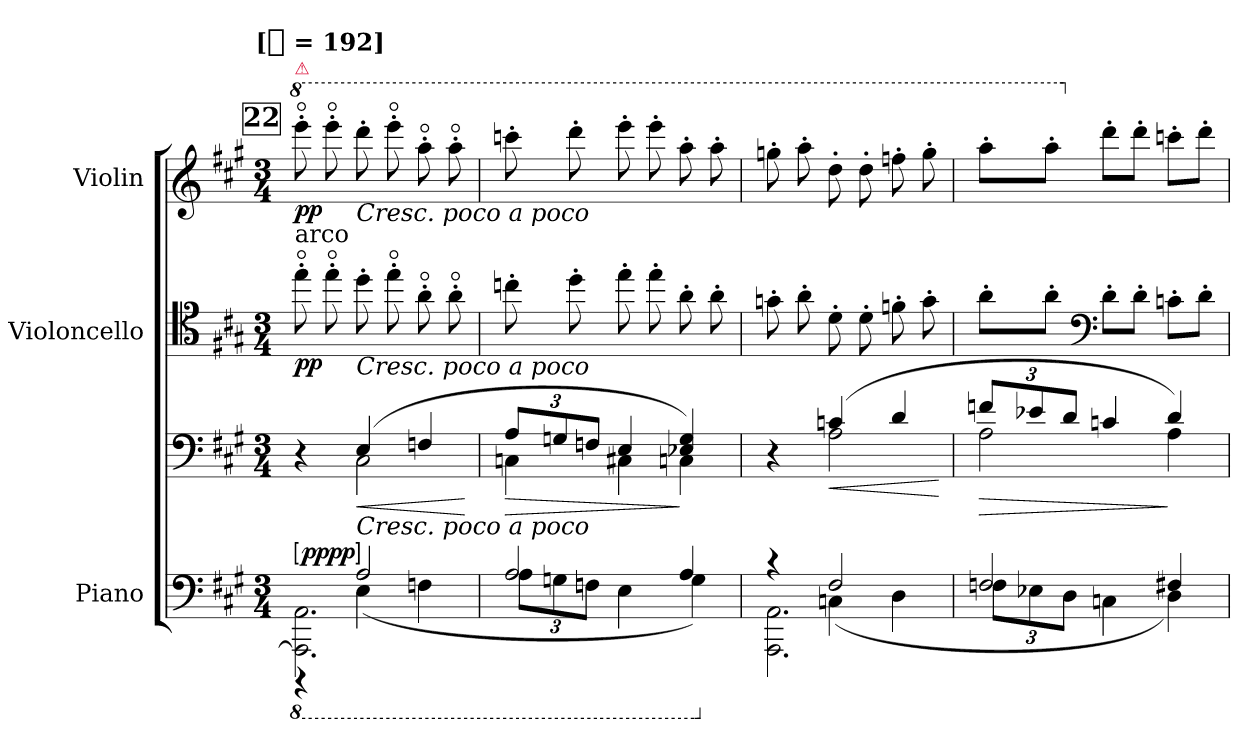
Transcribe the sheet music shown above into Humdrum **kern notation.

**kern	**kern	**dynam	**kern	**dynam	**kern	**dynam
*part3	*part3	*part3	*part2	*part2	*part1	*part1
*staff4	*staff3	*staff3/4	*staff2	*staff2	*staff1	*staff1
*I"Piano	*	*	*I"Violoncello	*	*I"Violin	*
*	*	*	*I'vc	*	*I'vn	*
*clefF4	*clefF4	*	*clefC4	*	*clefG2	*
*k[f#c#g#]	*k[f#c#g#]	*	*k[f#c#g#]	*	*k[f#c#g#]	*
*A:	*A:	*	*A:	*	*A:	*
!!LO:TX:omd:t=[[quarter] = 192]
*M3/4	*M3/4	*	*M3/4	*	*M3/4	*
*MM192	*MM192	*	*MM192	*	*MM192	*
*8ba	*	*	*	*	*	*
!!LO:REH:place=s1:t=22
=234	=234	=234	=234	=234	=234	=234
*^	*^	*	*	*	*	*
*	*^	*	*	*	*	*	*	*
*	*	*	*	*	*	*	*	*8va	*
!	!	!	!	!	!	!	!	!LO:TX:a:color=crimson:t=⚠	!
!	!	!	!	!	!	!LO:TX:a:t=arco	!	!	!
!	!	!	!	!	!LO:DY:ed=brack	!	!	!	!
!	!	!	!	!	!LO:DY:n=1:ed=brack	!	!	!	!
2.AAAA]\ 2.AAA\	4r	4ryy	4r	4ryy	pp pp	8ee'o	pp	8eeee'o	pp
*	*	*	*	*	*	*	*	*MM192	*
.	.	.	.	.	.	8ee'o	.	8eeee'o	.
!	!	!	!	!	!	!	!	!LO:TX:b:i:t=Cresc. poco a poco	!
!	!	!	!	!	!	!LO:TX:b:i:t=Cresc. poco a poco	!	!	!
!	!	!	!LO:TX:b:i:t=Cresc. poco a poco	!	!	!	!	!	!
!	!	!	!	!	!LO:HP:b	!	!	!	!
.	(4EE	2AA	(4E	2C#	<	8dd'	.	8dddd'	.
.	.	.	.	.	.	8ee'o	.	8eeee'o	.
.	4FFn	.	4Fn	.	.	8a'o	.	8aaa'o	.
.	.	.	.	.	.	8a'o	.	8aaa'o	.
*v	*v	*v	*	*	*	*	*	*	*
*	*v	*v	*	*	*	*	*
.	.	[	.	.	.	.
=235	=235	=235	=235	=235	=235	=235
*^	*^	*	*	*	*	*
!	!	!	!	!LO:HP:b	!	!	!	!
2AA	12AAL	12AL	4Cn	>	8ccn'	.	8ccccn'	.
.	12GGn	12Gn	.	.	.	.	.	.
.	.	.	.	.	8dd'	.	8dddd'	.
.	12FFnJ	12FnJ	.	.	.	.	.	.
.	4EE	4E	4C#X	.	8ee'	.	8eeee'	.
.	.	.	.	.	8ee'	.	8eeee'	.
4AA	4GG)	4E-X 4G)	4Cn	]	8a'	.	8aaa'	.
.	.	.	.	.	8a'	.	8aaa'	.
*v	*v	*	*	*	*	*	*	*
=236	=236	=236	=236	=236	=236	=236	=236
*X8ba	*	*	*	*	*	*	*
*^	*	*	*	*	*	*	*
*	*^	*	*	*	*	*	*	*
4rc	4ryy	2.AAA\ 2.AA\	4ryy	4r	.	8gn'	.	8gggn'	.
.	.	.	.	.	.	8a'	.	8aaa'	.
!	!	!	!	!	!LO:HP:b	!	!	!	!
2F#	(4Cn\	.	(>4cn/	2A	<	8d'	.	8ddd'	.
.	.	.	.	.	.	8d'	.	8ddd'	.
.	4D\	.	4d/	.	.	8fn'	.	8fffn'	.
.	.	.	.	.	.	8g'	.	8ggg'	.
*v	*v	*v	*	*	*	*	*	*	*
*	*v	*v	*	*	*	*	*
.	.	[	.	.	.	.
=237	=237	=237	=237	=237	=237	=237
*^	*^	*	*	*	*	*
!	!	!	!	!LO:HP:b	!	!	!	!
2F#i	12FnL	12fnL	2A	>	8a'L	.	8aaa'L	.
.	12E-X	12e-X	.	.	.	.	.	.
.	.	.	.	.	8a'J	.	8aaa'J	.
.	12DJ	12dJ	.	.	.	.	.	.
*	*	*	*	*	*clefF4	*	*	*
*	*	*	*	*	*	*	*X8va	*
.	4Cn	4cn	.	.	8d'L	.	8ddd'L	.
.	.	.	.	.	8d'J	.	8ddd'J	.
4F#X	4D)	4d)	4A	]	8cn'L	.	8cccn'L	.
.	.	.	.	.	8d'J	.	8ddd'J	.
*v	*v	*	*	*	*	*	*	*
*	*v	*v	*	*	*	*	*
=	=	=	=	=	=	=
*-	*-	*-	*-	*-	*-	*-
